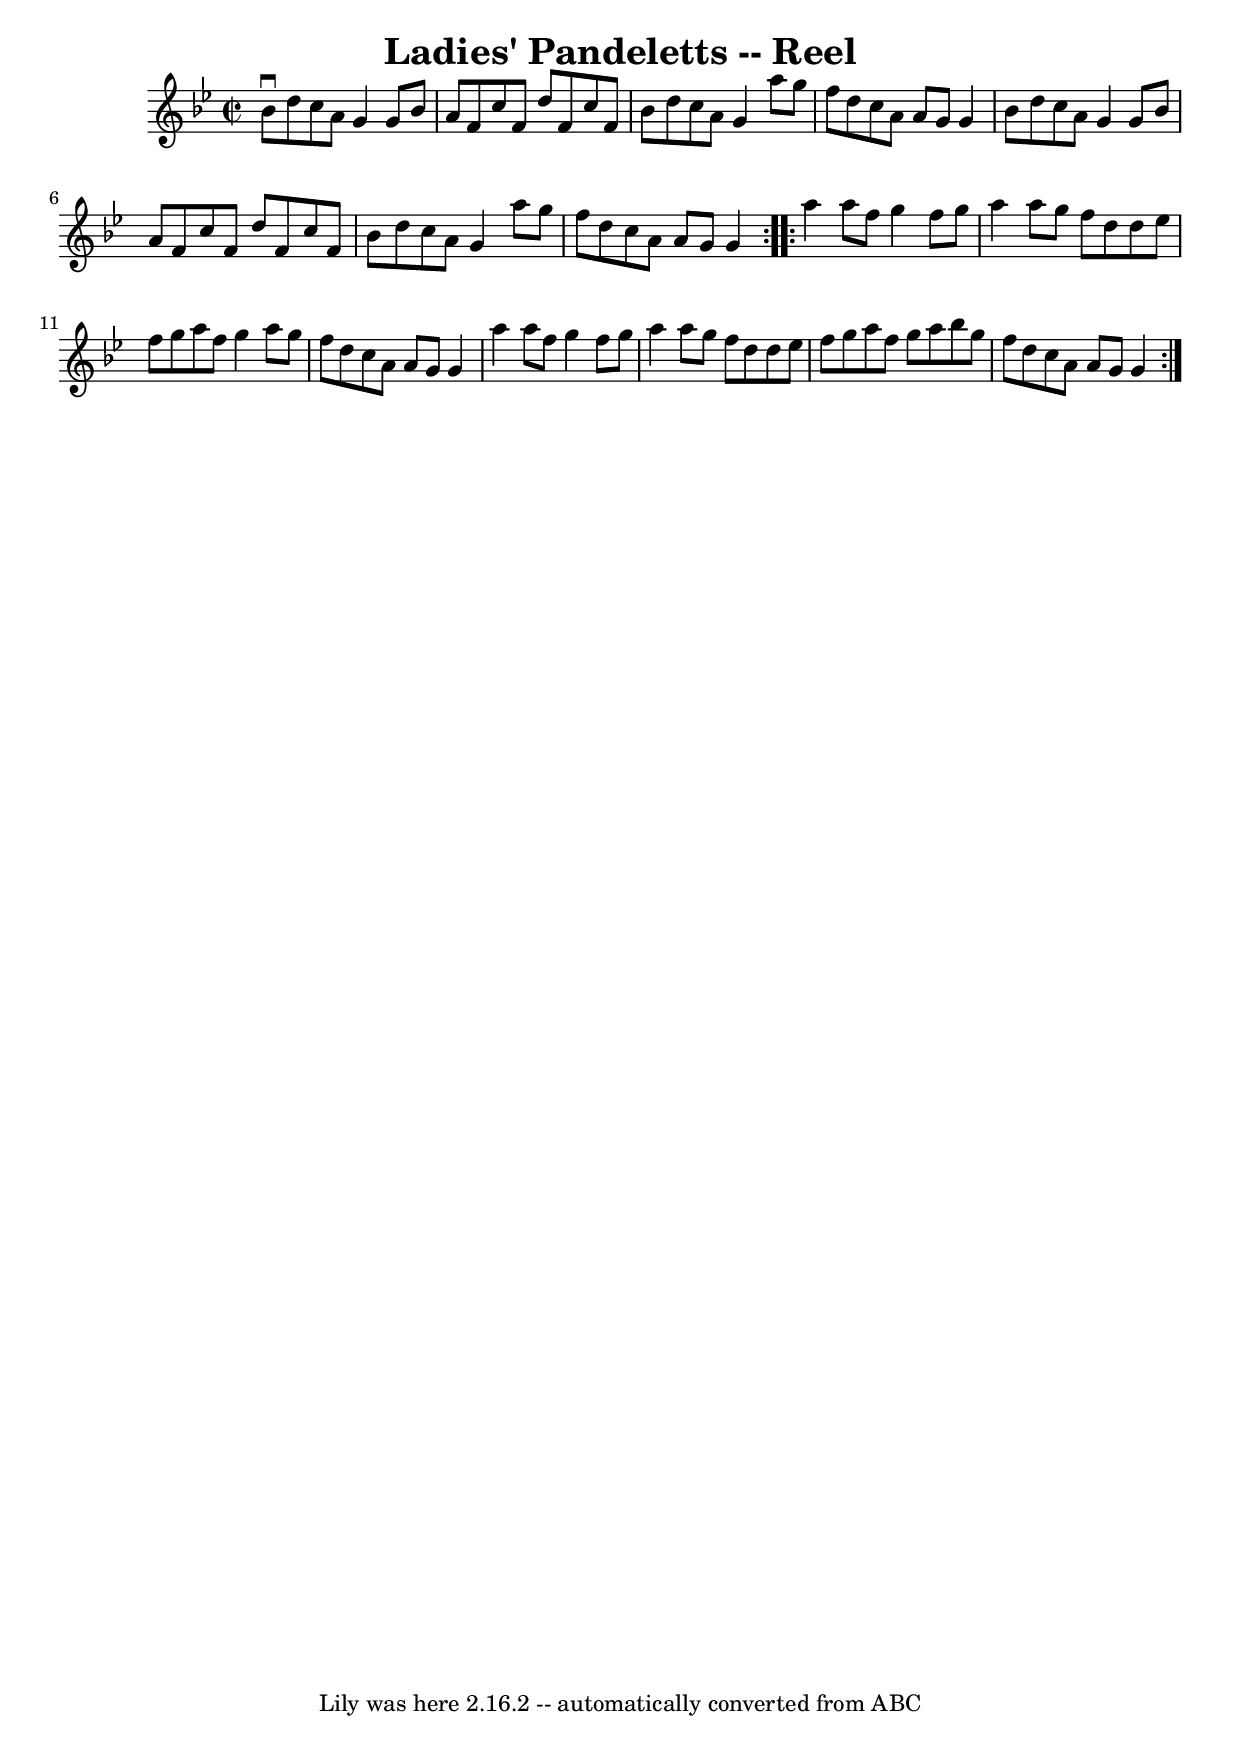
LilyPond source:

\version "2.16.2"
\include "Mammoth.ily"
\header {
  %% book = "Ryan's Mammoth Collection"
  crossRefNumber = "1"
  footnotes = "\\\\381"
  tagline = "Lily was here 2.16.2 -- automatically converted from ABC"
  title = "Ladies' Pandeletts -- Reel"

}
voicedefault =  {



  \repeat volta 2 {

    \override Staff.TimeSignature #'style = #'C
    \time 2/2 
    \key g \minor
 bes'8^\downbow d''8 c''8 a'8 g'4 g'8  
    bes'8    |
    a'8 f'8 c''8 f'8 d''8 f'8 c''8 f'8   
    |
    bes'8 d''8 c''8 a'8 g'4 a''8 g''8    |
    
    f''8 d''8 c''8 a'8 a'8 g'8 g'4    |
    bes'8 d''8  
    c''8 a'8 g'4 g'8 bes'8    |
    a'8 f'8 c''8 f'8    
    d''8 f'8 c''8 f'8    |
    bes'8 d''8 c''8 a'8 g'4    
    a''8 g''8    |
    f''8 d''8 c''8 a'8 a'8 g'8 g'4    

  }     
  \repeat volta 2 {
    a''4 a''8 f''8 g''4 f''8 g''8    
    |
    a''4 a''8 g''8 f''8 d''8 d''8 ees''8    |
    
    f''8 g''8 a''8 f''8 g''4 a''8 g''8    |
    f''8 d''8 
    c''8 a'8 a'8 g'8 g'4    |
    a''4 a''8 f''8    
    g''4 f''8 g''8    |
    a''4 a''8 g''8 f''8 d''8 d''8 
    ees''8    |
    f''8 g''8 a''8 f''8 g''8 a''8 bes''8  
    g''8    |
    f''8 d''8 c''8 a'8 a'8 g'8 g'4    
  }   

}

\score{
  <<

    \context Staff="default"
    {
      \voicedefault 
      
    }

  >>
  \layout {
    
  }
  \midi {
  }

}
